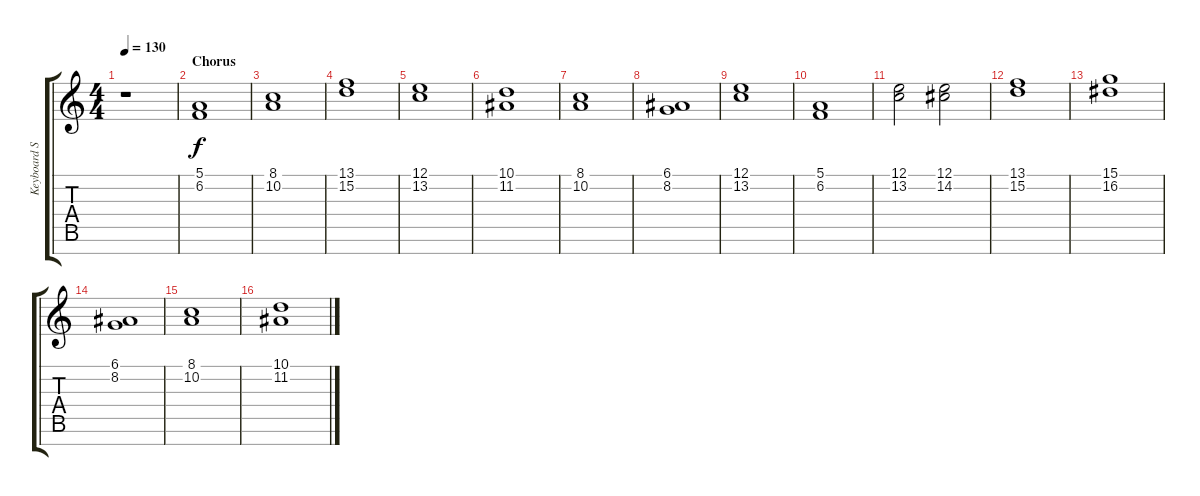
\track ("Keyboard Strings" "Keyboard S") {instrument stringensemble1}
\staff {score tabs}
\tuning (E4 B3 G3 D3 A2 E2 B1) {hide}
\ts (4 4)
\tempo 130
\clef g2
\ks c
r.1{dy f} |
\section ("" "Chorus")
(5.1 6.2).1 |
(8.1 10.2).1 |
(13.1 15.2).1 |
(12.1 13.2).1 |
(10.1 11.2).1 |
(8.1 10.2).1 |
(6.1 8.2).1 |
(12.1 13.2).1 |
(5.1 6.2).1 |
(12.1 13.2).2 (12.1 14.2).2 |
(13.1 15.2).1 |
(15.1 16.2).1 |
(6.1 8.2).1 |
(8.1 10.2).1 |
(10.1 11.2).1
